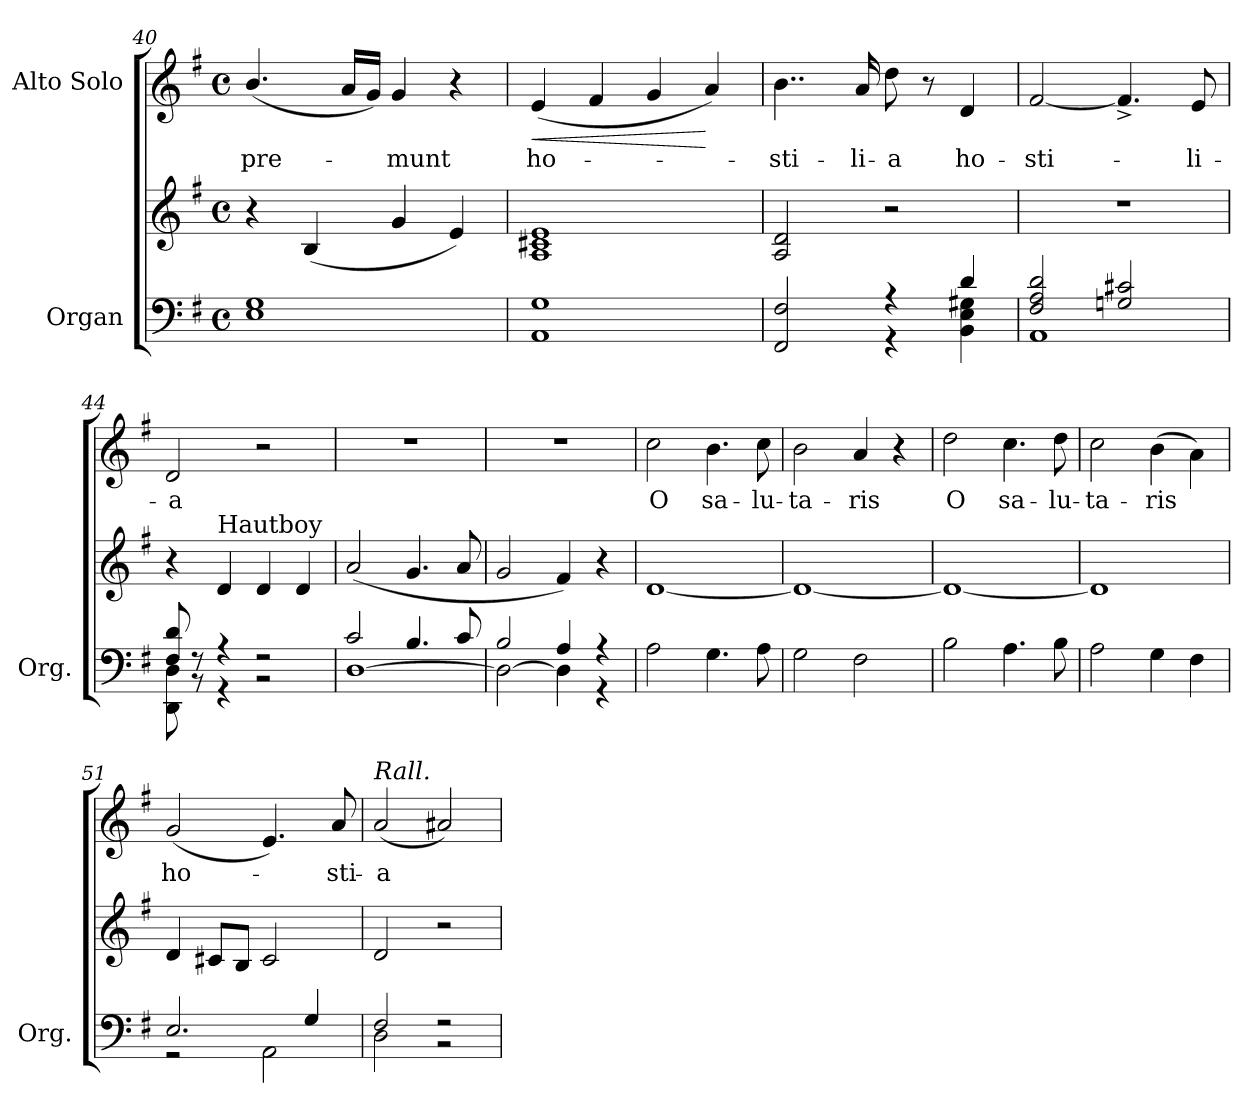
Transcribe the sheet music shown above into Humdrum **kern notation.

**kern	**kern	**kern	**text	**dynam
*part2	*part2	*part1	*part1	*part1
*staff3	*staff2	*staff1	*staff1	*staff1
*I"Organ	*	*I"Alto Solo	*	*
*I'Org.	*	*	*	*
*clefF4	*clefG2	*clefG2	*	*
*k[f#]	*k[f#]	*k[f#]	*	*
*G:	*G:	*G:	*	*
*M4/4	*M4/4	*M4/4	*	*
*met(c)	*met(c)	*met(c)	*	*
=40	=40	=40	=40	=40
!	!	!	!LO:LY:b:color=#000000	!
1Ei 1Gi	4r	(4.bi/	pre-	.
.	(4Bi/	.	.	.
.	.	16ai/LL	.	.
.	.	16gi/JJ)	.	.
!	!	!	!LO:LY:b:color=#000000	!
.	4gi/	4gi/	-munt	.
.	4ei/)	4r	.	.
=41	=41	=41	=41	=41
!	!	!	!LO:LY:b:color=#000000	!LO:HP:b
1AAi 1Gi	1Ai 1c#Xi 1ei	(4ei/	ho-	<
.	.	4f#i/	.	.
.	.	4gi/	.	.
.	.	4ai/)	.	[
!!LO:LB:g=z
=42	=42	=42	=42	=42
*^	*	*	*	*
!	!	!	!	!LO:LY:b:color=#000000	!
2FF#i/ 2F#i	2ryy	2Ai/ 2di	4..bi\	-sti-	.
!	!	!	!	!LO:LY:b:color=#000000	!
.	.	.	16ai/	-li-	.
!	!	!	!	!LO:LY:b:color=#000000	!
4r	4r	2r	8ddi\	-a	.
.	.	.	8r	.	.
!	!	!	!	!LO:LY:b:color=#000000	!
4BBi\ 4Ei 4G#Xi	4di/	.	4di/	ho-	.
=43	=43	=43	=43	=43	=43
!	!	!	!	!LO:LY:b:color=#000000	!
1AAi	2F#i/ 2Ai 2di	1r	[2f#i/	-sti-	.
.	2Gni/ 2c#Xi	.	4.f#^i/]	.	.
!	!	!	!	!LO:LY:b:color=#000000	!
.	.	.	8ei/	-li-	.
=44	=44	=44	=44	=44	=44
!	!	!	!	!LO:LY:b:color=#000000	!
8DDi\ 8Di	8F#i/ 8di	4r	2di/	-a	.
8r	8r	.	.	.	.
!	!	!LO:TX:a:t=Hautboy	!	!	!
4r	4r	4di/	.	.	.
2r	2r	4di/	2r	.	.
.	.	4di/	.	.	.
=45	=45	=45	=45	=45	=45
[1Di	2ci/	(2ai/	1r	.	.
.	4.Bi/	4.gi/	.	.	.
.	8ci/	8ai/	.	.	.
=46	=46	=46	=46	=46	=46
2Di\_	2Bi/	2gi/	1r	.	.
4Di\]	4Ai/	4f#i/)	.	.	.
4r	4r	4r	.	.	.
*v	*v	*	*	*	*
=47	=47	=47	=47	=47
*^	*	*	*	*
!	!	!	!	!LO:LY:b:color=#000000	!
*v	*v	*	*	*	*
2Ai\	[1di	2cci\	O	.
!	!	!	!LO:LY:b:color=#000000	!
4.Gi\	.	4.bi\	sa-	.
!	!	!	!LO:LY:b:color=#000000	!
8Ai\	.	8cci\	-lu-	.
=48	=48	=48	=48	=48
!	!	!	!LO:LY:b:color=#000000	!
2Gi\	1di_	2bi\	-ta-	.
!	!	!	!LO:LY:b:color=#000000	!
2F#i\	.	4ai/	-ris	.
.	.	4r	.	.
!!LO:LB:g=z
=49	=49	=49	=49	=49
!	!	!	!LO:LY:b:color=#000000	!
2Bi\	1di_	2ddi\	O	.
!	!	!	!LO:LY:b:color=#000000	!
4.Ai\	.	4.cci\	sa-	.
!	!	!	!LO:LY:b:color=#000000	!
8Bi\	.	8ddi\	-lu-	.
=50	=50	=50	=50	=50
!	!	!	!LO:LY:b:color=#000000	!
2Ai\	1di]	2cci\	-ta-	.
!	!	!	!LO:LY:b:color=#000000	!
4Gi\	.	(4bi\	-ris	.
4F#i\	.	4ai\)	.	.
=51	=51	=51	=51	=51
*^	*	*	*	*
!	!	!	!	!LO:LY:b:color=#000000	!
2.Ei/	2r	4di/	(2gi/	ho-	.
.	.	8c#Xi/L	.	.	.
.	.	8Bi/J	.	.	.
.	2AAi\	2c#i/	4.ei/)	.	.
4Gi/	.	.	.	.	.
!	!	!	!	!LO:LY:b:color=#000000	!
.	.	.	8ai/	-sti-	.
=52	=52	=52	=52	=52	=52
!	!	!	!LO:TX:a:i:t=Rall.	!	!
!	!	!	!	!LO:LY:b:color=#000000	!
2Di\	2F#i/	2di/	(2ai/	-a	.
2r	2r	2r	2a#Xi/)	.	.
*v	*v	*	*	*	*
=	=	=	=	=
*-	*-	*-	*-	*-
